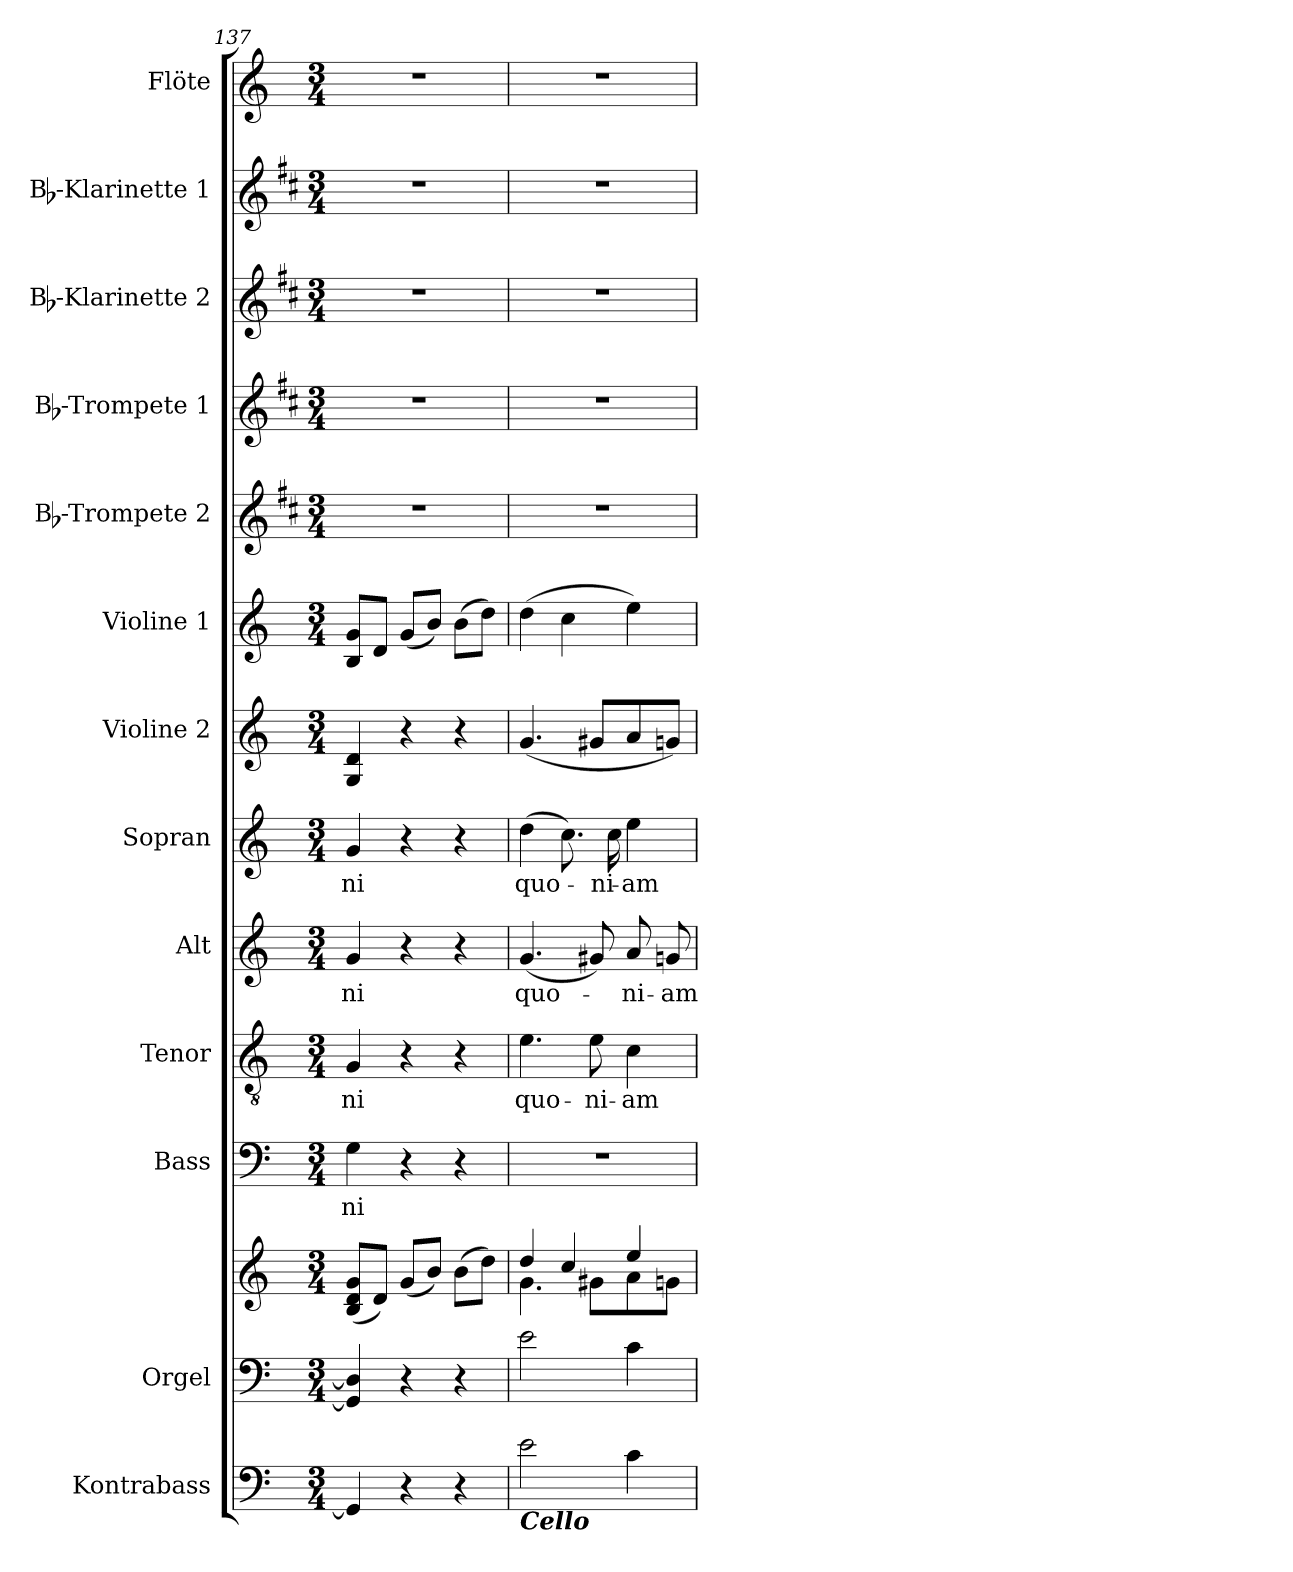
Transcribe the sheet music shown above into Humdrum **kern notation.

**kern	**kern	**kern	**kern	**text	**kern	**text	**kern	**text	**kern	**text	**kern	**kern	**kern	**kern	**kern	**kern	**kern
*part13	*part12	*part12	*part11	*part11	*part10	*part10	*part9	*part9	*part8	*part8	*part7	*part6	*part5	*part4	*part3	*part2	*part1
*staff14	*staff13	*staff12	*staff11	*staff11	*staff10	*staff10	*staff9	*staff9	*staff8	*staff8	*staff7	*staff6	*staff5	*staff4	*staff3	*staff2	*staff1
*I"Kontrabass	*I"Orgel	*	*I"Bass	*	*I"Tenor	*	*I"Alt	*	*I"Sopran	*	*I"Violine 2	*I"Violine 1	*I"Bb-Trompete 2	*I"Bb-Trompete 1	*I"Bb-Klarinette 2	*I"Bb-Klarinette 1	*I"Flöte
*I'Kb.	*I'Org.	*	*I'B.	*	*I'T.	*	*I'A.	*	*I'S.	*	*I'Vl. 2	*I'Vl. 1	*I'Bb Trp. 2	*I'Bb Trp. 1	*I'Bb Kl. 2	*I'Bb Kl. 1	*I'Fl.
*clefF4	*clefF4	*clefG2	*clefF4	*	*clefGv2	*	*clefG2	*	*clefG2	*	*clefG2	*clefG2	*clefG2	*clefG2	*clefG2	*clefG2	*clefG2
*ITrd7c12	*	*	*	*	*	*	*	*	*	*	*	*	*ITrd1c2	*ITrd1c2	*ITrd1c2	*ITrd1c2	*
*k[]	*k[]	*k[]	*k[]	*	*k[]	*	*k[]	*	*k[]	*	*k[]	*k[]	*k[]	*k[]	*k[]	*k[]	*k[]
*C:	*C:	*C:	*C:	*	*C:	*	*C:	*	*C:	*	*C:	*C:	*C:	*C:	*C:	*C:	*C:
*M3/4	*M3/4	*M3/4	*M3/4	*	*M3/4	*	*M3/4	*	*M3/4	*	*M3/4	*M3/4	*M3/4	*M3/4	*M3/4	*M3/4	*M3/4
=137	=137	=137	=137	=137	=137	=137	=137	=137	=137	=137	=137	=137	=137	=137	=137	=137	=137
!	!	!	!	!LO:LY:b	!	!LO:LY:b	!	!LO:LY:b	!	!LO:LY:b	!	!	!	!	!	!	!
4GGG/]	4GG/] 4D/]	(<8B/ 8d/ 8g/L	4G\	-ni	4G/	-ni	4g/	-ni	4g/	-ni	4G/ 4d/	8B/ 8g/L	2.r	2.r	2.r	2.r	2.r
.	.	8d/J)	.	.	.	.	.	.	.	.	.	8d/J	.	.	.	.	.
4r	4r	(<8g/L	4r	.	4r	.	4r	.	4r	.	4r	(<8g/L	.	.	.	.	.
.	.	8b/J)	.	.	.	.	.	.	.	.	.	8b/J)	.	.	.	.	.
4r	4r	(>8b\L	4r	.	4r	.	4r	.	4r	.	4r	(>8b\L	.	.	.	.	.
.	.	8dd\J)	.	.	.	.	.	.	.	.	.	8dd\J)	.	.	.	.	.
=138	=138	=138	=138	=138	=138	=138	=138	=138	=138	=138	=138	=138	=138	=138	=138	=138	=138
*	*	*^	*	*	*	*	*	*	*	*	*	*	*	*	*	*	*
!LO:TX:b:Bi:t=Cello	!	!	!	!	!	!	!	!	!	!	!	!	!	!	!	!	!	!
!	!	!	!	!	!	!	!LO:LY:b	!	!LO:LY:b	!	!LO:LY:b	!	!	!	!	!	!	!
2E\	2e\	4dd/	4.g\	2.r	.	4.e\	quo-	(<4.g/	quo-	(>4dd\	quo-	(<4.g/	(>4dd\	2.r	2.r	2.r	2.r	2.r
.	.	4cc/	.	.	.	.	.	.	.	8.cc\)	.	.	4cc\	.	.	.	.	.
!	!	!	!	!	!	!	!LO:LY:b	!	!	!	!	!	!	!	!	!	!	!
.	.	.	8g#X\L	.	.	8e\	-ni-	8g#X/)	.	.	.	8g#X/L	.	.	.	.	.	.
!	!	!	!	!	!	!	!	!	!	!	!LO:LY:b	!	!	!	!	!	!	!
.	.	.	.	.	.	.	.	.	.	16cc\	-ni-	.	.	.	.	.	.	.
!	!	!	!	!	!	!	!LO:LY:b	!	!LO:LY:b	!	!LO:LY:b	!	!	!	!	!	!	!
4C\	4c\	4ee/	8a\	.	.	4c\	-am	8a/	-ni-	4ee\	-am	8a/	4ee\)	.	.	.	.	.
!	!	!	!	!	!	!	!	!	!LO:LY:b	!	!	!	!	!	!	!	!	!
.	.	.	8gn\J	.	.	.	.	8gn/	-am	.	.	8gn/J)	.	.	.	.	.	.
*	*	*v	*v	*	*	*	*	*	*	*	*	*	*	*	*	*	*	*
=	=	=	=	=	=	=	=	=	=	=	=	=	=	=	=	=	=
*-	*-	*-	*-	*-	*-	*-	*-	*-	*-	*-	*-	*-	*-	*-	*-	*-	*-
